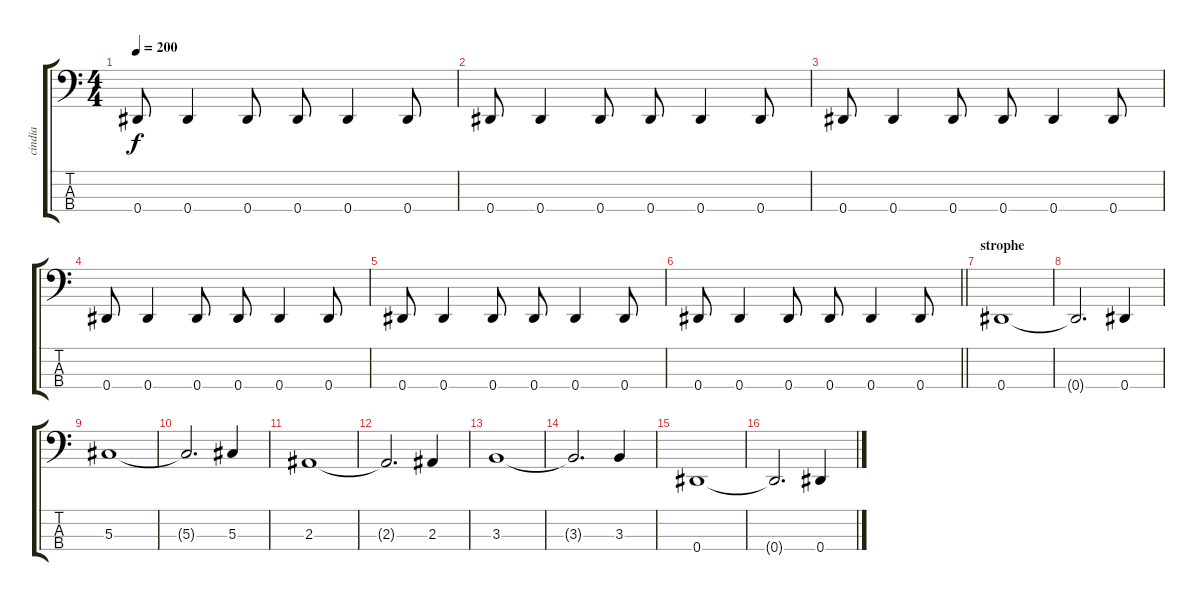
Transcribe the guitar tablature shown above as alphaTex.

\track ("cindia" "cindia") {instrument electricbasspick}
\staff {score tabs}
\tuning (Gb2 Db2 Ab1 Eb1) {hide}
\ts (4 4)
\tempo 200
\clef f4
\ks c
0.4.8{dy f} 0.4.4 0.4.8 0.4.8 0.4.4 0.4.8 |
0.4.8 0.4.4 0.4.8 0.4.8 0.4.4 0.4.8 |
0.4.8 0.4.4 0.4.8 0.4.8 0.4.4 0.4.8 |
0.4.8 0.4.4 0.4.8 0.4.8 0.4.4 0.4.8 |
0.4.8 0.4.4 0.4.8 0.4.8 0.4.4 0.4.8 |
\barLineRight lightlight
0.4.8 0.4.4 0.4.8 0.4.8 0.4.4 0.4.8 |
\section ("" "strophe")
0.4.1 |
0.4{t}.2{d} 0.4.4 |
5.3.1 |
5.3{t}.2{d} 5.3.4 |
2.3.1 |
2.3{t}.2{d} 2.3.4 |
3.3.1 |
3.3{t}.2{d} 3.3.4 |
0.4.1 |
0.4{t}.2{d} 0.4.4
